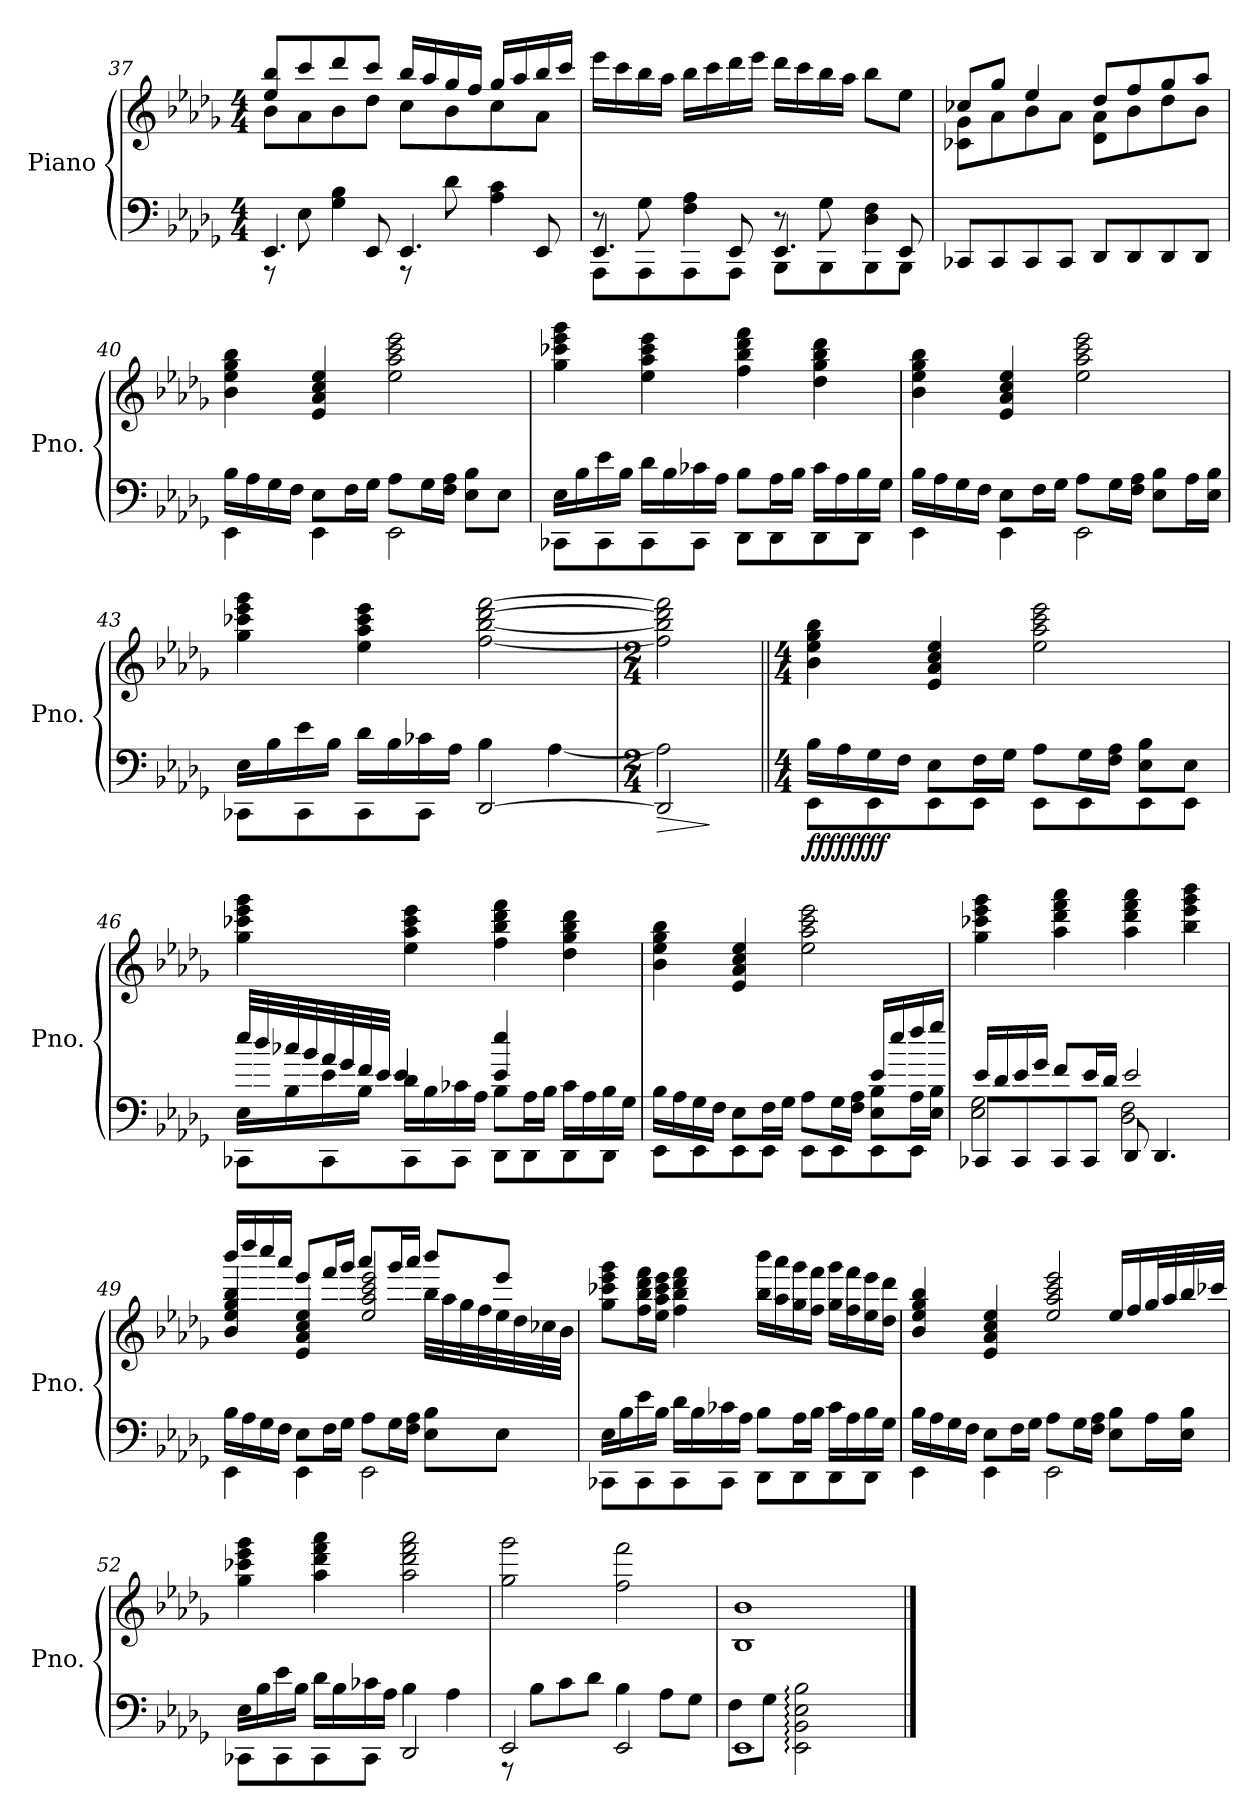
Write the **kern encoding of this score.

**kern	**kern	**dynam
*part1	*part1	*part1
*staff2	*staff1	*staff1/2
*I"Piano	*	*
*I'Pno.	*	*
*clefF4	*clefG2	*
*k[b-e-a-d-g-]	*k[b-e-a-d-g-]	*
*M4/4	*M4/4	*
=37	=37	=37
*^	*^	*
4.EE-/	8r	8ee-/ 8bb-/L	8b-\L	.
.	8E-\	8ccc/	8a-\	.
.	4G-\ 4B-\	8ddd-/	8b-\	.
8EE-/	.	8ccc/J	8dd-\J	.
4.EE-/	8r	16bb-/LL	8cc\L	.
.	.	16aa-/	.	.
.	8d-\	16gg-/	8b-\	.
.	.	16ff/JJ	.	.
.	4A-\ 4c\	16gg-/LL	8cc\	.
.	.	16aa-/	.	.
8EE-/	.	16bb-/	8a-\J	.
.	.	16ccc/JJ	.	.
*	*	*v	*v	*
!!LO:LB:g=z
=38	=38	=38	=38
*	*^	*	*
4.EE-/	8r	8AAA-\L	16eee-\LL	.
.	.	.	16ccc\	.
.	8G-\	8AAA-\	16bb-\	.
.	.	.	16aa-\JJ	.
.	4F\ 4A-\	8AAA-\	16bb-\LL	.
.	.	.	16ccc\	.
8EE-/	.	8AAA-\J	16ddd-\	.
.	.	.	16eee-\JJ	.
4.EE-/	8r	8BBB-\L	16ddd-\LL	.
.	.	.	16ccc\	.
.	8G-\	8BBB-\	16bb-\	.
.	.	.	16aa-\JJ	.
.	4D-\ 4F\	8BBB-\	8bb-\L	.
8EE-/	.	8BBB-\J	8ee-\J	.
*v	*v	*v	*	*
=39	=39	=39
*	*^	*
8CC-X/L	8cc-X/L	8c-X\ 8g-\L	.
8CC-/	8gg-/J	8a-\	.
8CC-/	4ee-/	8b-\	.
8CC-/J	.	8a-\J	.
8DD-/L	8dd-/L	8d-\ 8a-\L	.
8DD-/	8ff/	8b-\	.
8DD-/	8gg-/	8dd-\	.
8DD-/J	8aa-/J	8b-\J	.
*	*v	*v	*
=40	=40	=40
*^	*	*
4EE-\	16B-\LL	4b-\ 4ee-\ 4gg-\ 4bb-\	.
.	16A-\	.	.
.	16G-\	.	.
.	16F\JJ	.	.
4EE-\	8E-\L	4e-/ 4a-/ 4cc/ 4ee-/	.
.	16F\L	.	.
.	16G-\JJ	.	.
2EE-\	8A-\L	2ee-\ 2aa-\ 2ccc\ 2eee-\	.
.	16G-\L	.	.
.	16F\ 16A-\JJ	.	.
.	8E-\ 8B-\L	.	.
.	8E-\J	.	.
!!LO:LB:g=z
=41	=41	=41	=41
8CC-X\L	16E-\LL	4gg-\ 4ccc-X\ 4eee-\ 4ggg-\	.
.	16B-\	.	.
8CC-\	16e-\	.	.
.	16B-\JJ	.	.
8CC-\	16d-\LL	4ee-\ 4aa-\ 4ccc-\ 4eee-\	.
.	16B-\	.	.
8CC-\J	16c-X\	.	.
.	16A-\JJ	.	.
8DD-\L	8B-\L	4ff\ 4bb-\ 4ddd-\ 4fff\	.
8DD-\	16A-\L	.	.
.	16B-\JJ	.	.
8DD-\	16c-\LL	4dd-\ 4gg-\ 4bb-\ 4ddd-\	.
.	16A-\	.	.
8DD-\J	16B-\	.	.
.	16G-\JJ	.	.
=42	=42	=42	=42
4EE-\	16B-\LL	4b-\ 4ee-\ 4gg-\ 4bb-\	.
.	16A-\	.	.
.	16G-\	.	.
.	16F\JJ	.	.
4EE-\	8E-\L	4e-/ 4a-/ 4cc/ 4ee-/	.
.	16F\L	.	.
.	16G-\JJ	.	.
2EE-\	8A-\L	2ee-\ 2aa-\ 2ccc\ 2eee-\	.
.	16G-\L	.	.
.	16F\ 16A-\JJ	.	.
.	8E-\ 8B-\L	.	.
.	16A-\L	.	.
.	16E-\ 16B-\JJ	.	.
=43	=43	=43	=43
8CC-X\L	16E-\LL	4gg-\ 4ccc-X\ 4eee-\ 4ggg-\	.
.	16B-\	.	.
8CC-\	16e-\	.	.
.	16B-\JJ	.	.
8CC-\	16d-\LL	4ee-\ 4aa-\ 4ccc-\ 4eee-\	.
.	16B-\	.	.
8CC-\J	16c-X\	.	.
.	16A-\JJ	.	.
[2DD-/	4B-\	[2ff\ [2bb-\ [2ddd-\ [2fff\	.
.	[4A-\	.	.
!!LO:PB:g=z
=44	=44	=44	=44
*M2/4	*	*M2/4	*
!	!	!	!LO:HP:b=2
!	!	!	!LO:HP:n=1:b
!	!	!	!LO:HP:n=1:b
2DD-/]	2A-\]	2ff\] 2bb-\] 2ddd-\] 2fff\]	> > >
*v	*v	*	*
.	.	] ]
=45||	=45||	=45||
*M4/4	*M4/4	*
*	*MM100	*
*^	*	*
!	!	!	!LO:DY:b=2
!	!	!	!LO:DY:n=1:b=2
!	!	!	!LO:DY:n=2:b
!	!	!	!LO:DY:n=3:b
8EE-\L	16B-\LL	4b-\ 4ee-\ 4gg-\ 4bb-\	ff ff ff ff
.	16A-\	.	.
8EE-\	16G-\	.	.
.	16F\JJ	.	.
8EE-\	8E-\L	4e-/ 4a-/ 4cc/ 4ee-/	]
8EE-\J	16F\L	.	.
.	16G-\JJ	.	.
8EE-\L	8A-\L	2ee-\ 2aa-\ 2ccc\ 2eee-\	.
8EE-\	16G-\L	.	.
.	16F\ 16A-\JJ	.	.
8EE-\	8E-\ 8B-\L	.	.
8EE-\J	8E-\J	.	.
=46	=46	=46	=46
*	*^	*	*
8CC-X\L	16E-\LL	32ee-/LLL	4gg-\ 4ccc-X\ 4eee-\ 4ggg-\	.
.	.	32dd-/	.	.
.	16B-\	32cc-X/	.	.
.	.	32b-/	.	.
8CC-\	16e-\	32a-/	.	.
.	.	32g-/	.	.
.	16B-\JJ	32f/	.	.
.	.	32e-/JJJ	.	.
8CC-\	16d-\LL	4e-/	4ee-\ 4aa-\ 4ccc-\ 4eee-\	.
.	16B-\	.	.	.
8CC-\J	16c-X\	.	.	.
.	16A-\JJ	.	.	.
8DD-\L	8B-\L	4e-/ 4ee-/	4ff\ 4bb-\ 4ddd-\ 4fff\	.
8DD-\	16A-\L	.	.	.
.	16B-\JJ	.	.	.
8DD-\	16c-\LL	4ryy	4dd-\ 4gg-\ 4bb-\ 4ddd-\	.
.	16A-\	.	.	.
8DD-\J	16B-\	.	.	.
.	16G-\JJ	.	.	.
!!LO:LB:g=z
=47	=47	=47	=47	=47
8EE-\L	16B-\LL	2.ryy	4b-\ 4ee-\ 4gg-\ 4bb-\	.
.	16A-\	.	.	.
8EE-\	16G-\	.	.	.
.	16F\JJ	.	.	.
8EE-\	8E-\L	.	4e-/ 4a-/ 4cc/ 4ee-/	.
8EE-\J	16F\L	.	.	.
.	16G-\JJ	.	.	.
8EE-\L	8A-\L	.	2ee-\ 2aa-\ 2ccc\ 2eee-\	.
8EE-\	16G-\L	.	.	.
.	16F\ 16A-\JJ	.	.	.
8EE-\	8E-\ 8B-\L	16e-/LL	.	.
.	.	16ee-/	.	.
8EE-\J	16A-\L	16ff/	.	.
.	16E-\ 16B-\JJ	16gg-/JJ	.	.
=48	=48	=48	=48	=48
8CC-X/L	2E-\ 2G-\	16e-/LL	4gg-\ 4ccc-X\ 4eee-\ 4ggg-\	.
.	.	16d-/	.	.
8CC-/	.	16e-/	.	.
.	.	16g-/JJ	.	.
8CC-/	.	8f/L	4aa-\ 4ddd-\ 4fff\ 4aaa-\	.
8CC-/J	.	16e-/L	.	.
.	.	16d-/JJ	.	.
8DD-/	2D-\ 2F\	2e-/	4aa-\ 4ddd-\ 4fff\ 4aaa-\	.
4.DD-/	.	.	.	.
.	.	.	4bb-\ 4eee-\ 4ggg-\ 4bbb-\	.
*	*v	*v	*	*
!!LO:LB:g=z
=49	=49	=49	=49
*	*	*^	*
*	*	*	*^	*
4EE-\	16B-\LL	4b-/ 4ee-/ 4gg-/ 4bb-/	16bbb-/LL	2.ryy	.
.	16A-\	.	16dddd-/	.	.
.	16G-\	.	16cccc/	.	.
.	16F\JJ	.	16aaa-/JJ	.	.
4EE-\	8E-\L	4e-/ 4a-/ 4cc/ 4ee-/	8eee-/L	.	.
.	16F\L	.	16fff/L	.	.
.	16G-\JJ	.	16ggg-/JJ	.	.
2EE-\	8A-\L	2ee-/ 2aa-/ 2ccc/ 2eee-/	8aaa-/L	.	.
.	16G-\L	.	16ggg-/L	.	.
.	16F\ 16A-\JJ	.	16aaa-/JJ	.	.
.	8E-\ 8B-\L	.	8bbb-/L	32bb-\LLL	.
.	.	.	.	32aa-\	.
.	.	.	.	32gg-\	.
.	.	.	.	32ff\	.
.	8E-\J	.	8eee-/J	32ee-\	.
.	.	.	.	32dd-\	.
.	.	.	.	32cc-X\	.
.	.	.	.	32b-\JJJ	.
*	*	*v	*v	*v	*
!!LO:LB:g=z
=50	=50	=50	=50
8CC-X\L	16E-\LL	8gg-\ 8ccc-X\ 8eee-\ 8ggg-\L	.
.	16B-\	.	.
8CC-\	16e-\	16ff\ 16bb-\ 16ddd-\ 16fff\L	.
.	16B-\JJ	16ee-\ 16aa-\ 16ccc-\ 16eee-\JJ	.
8CC-\	16d-\LL	4ff\ 4bb-\ 4ddd-\ 4fff\	.
.	16B-\	.	.
8CC-\J	16c-X\	.	.
.	16A-\JJ	.	.
8DD-\L	8B-\L	16bb-\ 16bbb-\LL	.
.	.	16aa-\ 16aaa-\	.
8DD-\	16A-\L	16gg-\ 16ggg-\	.
.	16B-\JJ	16ff\ 16fff\JJ	.
8DD-\	16c-\LL	16gg-\ 16ggg-\LL	.
.	16A-\	16ff\ 16fff\	.
8DD-\J	16B-\	16ee-\ 16eee-\	.
.	16G-\JJ	16dd-\ 16ddd-\JJ	.
=51	=51	=51	=51
*	*	*^	*
4EE-\	16B-\LL	4b-/ 4ee-/ 4gg-/ 4bb-/	2.ryy	.
.	16A-\	.	.	.
.	16G-\	.	.	.
.	16F\JJ	.	.	.
4EE-\	8E-\L	4e-/ 4a-/ 4cc/ 4ee-/	.	.
.	16F\L	.	.	.
.	16G-\JJ	.	.	.
2EE-\	8A-\L	2ee-/ 2aa-/ 2ccc/ 2eee-/	.	.
.	16G-\L	.	.	.
.	16F\ 16A-\JJ	.	.	.
.	8E-\ 8B-\L	.	16ee-/LL	.
.	.	.	16ff/	.
.	16A-\L	.	32gg-/L	.
.	.	.	32aa-/	.
.	16E-\ 16B-\JJ	.	32bb-/	.
.	.	.	32ccc-X/JJJ	.
*	*	*v	*v	*
!!LO:LB:g=z
=52	=52	=52	=52
8CC-X\L	16E-\LL	4gg-\ 4ccc-X\ 4eee-\ 4ggg-\	.
.	16B-\	.	.
8CC-\	16e-\	.	.
.	16B-\JJ	.	.
8CC-\	16d-\LL	4aa-\ 4ddd-\ 4fff\ 4aaa-\	.
.	16B-\	.	.
8CC-\J	16c-X\	.	.
.	16A-\JJ	.	.
2DD-/	4B-\	2aa-\ 2ddd-\ 2fff\ 2aaa-\	.
.	4A-\	.	.
=53	=53	=53	=53
2EE-/	8r	2gg-\ 2ggg-\	.
.	8B-\L	.	.
.	8c\	.	.
.	8d-\J	.	.
2EE-/	4B-\	2ff\ 2fff\	.
.	8A-\L	.	.
.	8G-\J	.	.
=54	=54	=54	=54
1EE-	8F\L	1B- 1b-	.
.	8G-\J	.	.
.	2EE-\: 2BB-\: 2E-\: 2B-\:	.	.
.	4ryy	.	.
*v	*v	*	*
==	==	==
*-	*-	*-
